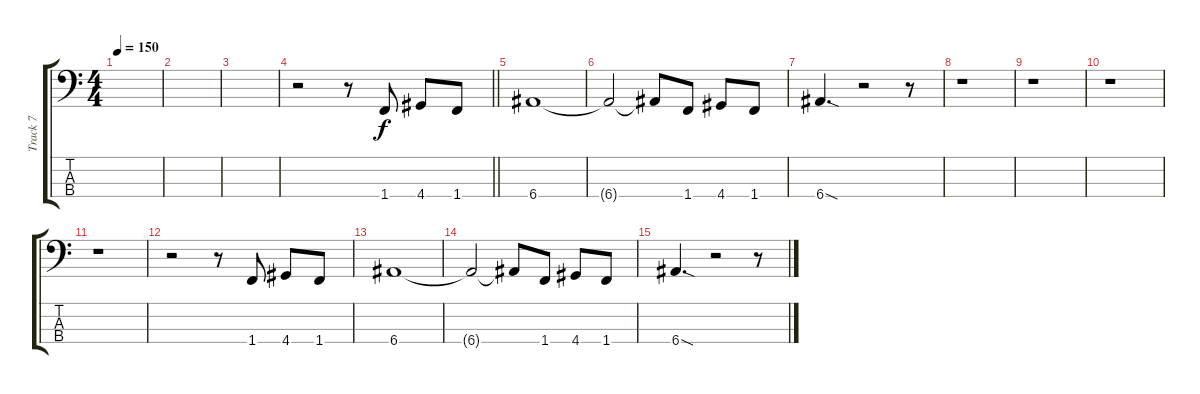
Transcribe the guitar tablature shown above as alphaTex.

\track ("Track 7" "Track 7") {instrument electricbassfinger}
\staff {score tabs}
\tuning (G2 D2 A1 E1) {hide}
\ts (4 4)
\tempo 150
\clef f4
\ks c
|
|
|
\barLineRight lightlight
r.2 r.8 1.4.8 4.4.8 1.4.8 |
6.4.1 |
6.4{t}.2 6.4{t}.8 1.4.8 4.4.8 1.4.8 |
6.4{sod}.4{d} r.2 r.8 |
r.1 |
r.1 |
r.1 |
r.1 |
r.2 r.8 1.4.8 4.4.8 1.4.8 |
6.4.1 |
6.4{t}.2 6.4{t}.8 1.4.8 4.4.8 1.4.8 |
6.4{sod}.4{d} r.2 r.8
